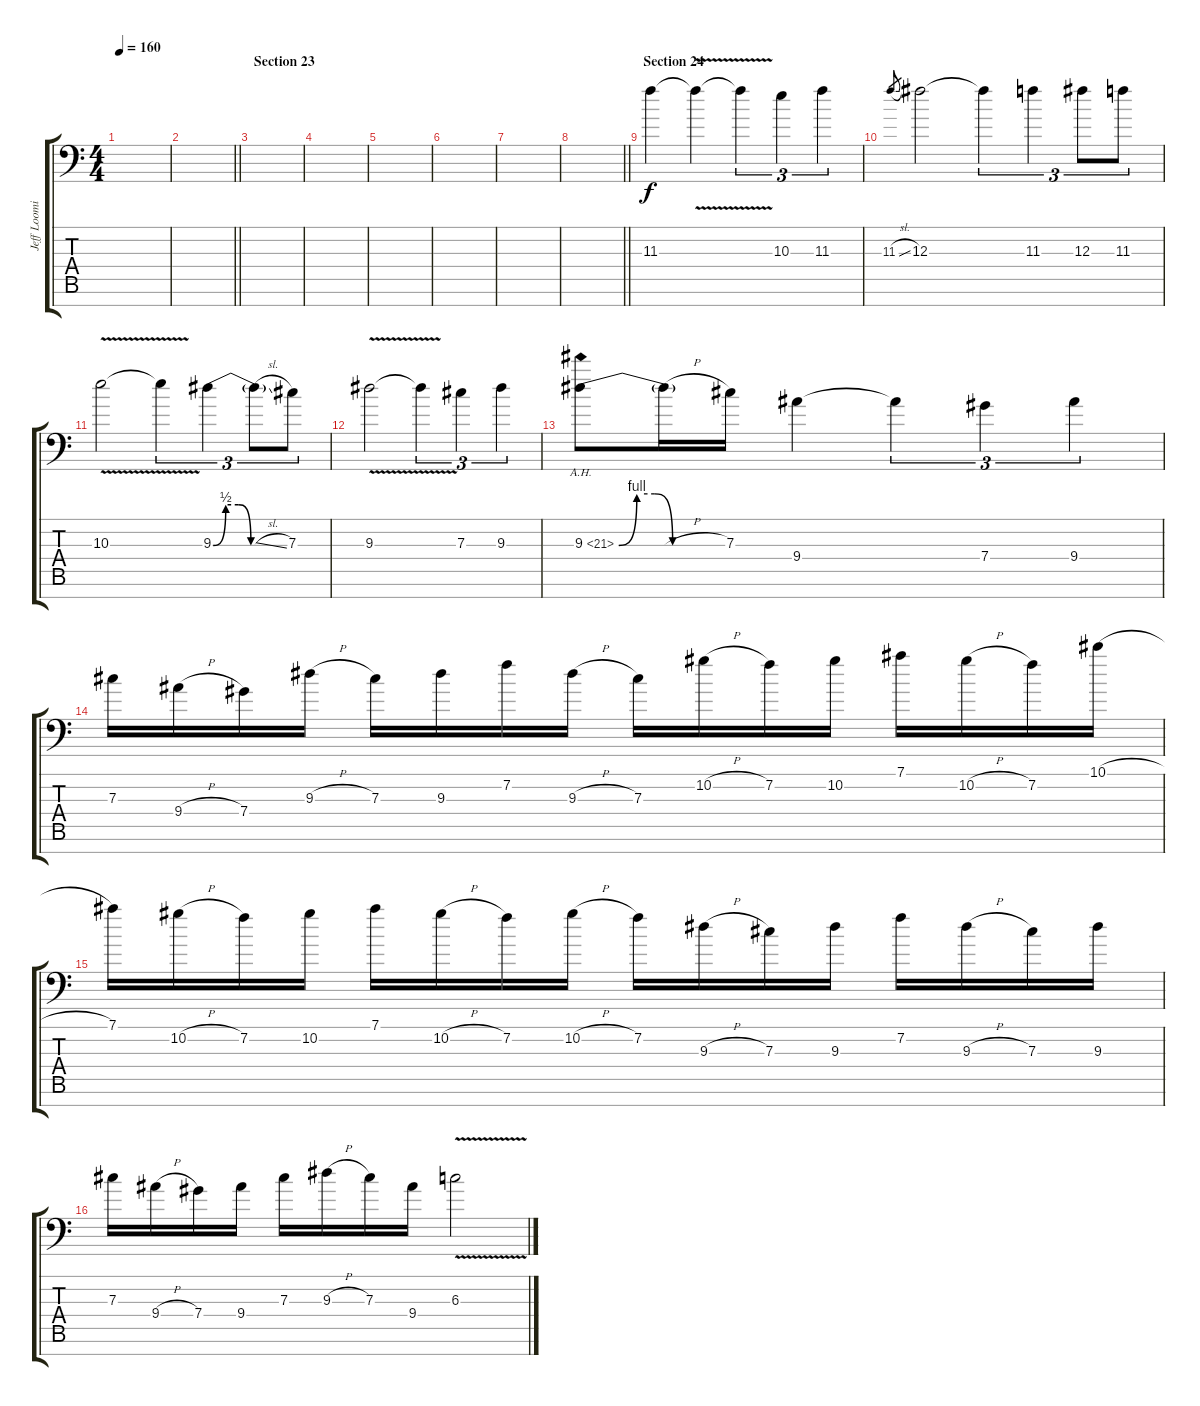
\track ("Jeff Loomis - lead guitar 2" "Jeff Loomi") {instrument overdrivenguitar}
\staff {score tabs}
\tuning (Eb4 Bb3 Gb3 Db3 Ab2 Eb2 Bb1) {hide}
\ts (4 4)
\tempo 160
\clef f4
\ks c
|
\barLineRight lightlight
|
\section ("" "Section 23")
|
|
|
|
|
\barLineRight lightlight
|
\section ("" "Section 24")
11.3.4 11.3{v t}.4 11.3{t}.4{tu (3 2)} 10.3.4{tu (3 2)} 11.3.4{tu (3 2)} |
11.3{sl}.8{gr} 12.3.2 12.3{t}.4{tu (3 2)} 11.3.4{tu (3 2)} 12.3.8{tu (3 2)} 11.3.8{tu (3 2)} |
10.3{v}.2 10.3{t}.4{tu (3 2)} 9.3{be (custom 0 0 10 2 20 2 30 0 60 0)}.4{tu (3 2)} 9.3{sl t}.8{tu (3 2)} 7.3.8{tu (3 2)} |
9.3{v}.2 9.3{t}.4{tu (3 2)} 7.3.4{tu (3 2)} 9.3.4{tu (3 2)} |
9.3{be (custom 0 0 10 4 20 4 30 0 60 0) ah 12}.8 9.3{h t}.16 7.3.16 9.4.4 9.4{t}.4{tu (3 2)} 7.4.4{tu (3 2)} 9.4.4{tu (3 2)} |
7.3.16 9.4{h}.16 7.4.16 9.3{h}.16 7.3.16 9.3.16 7.2.16 9.3{h}.16 7.3.16 10.2{h}.16 7.2.16 10.2.16 7.1.16 10.2{h}.16 7.2.16 10.1{h}.16 |
7.1.16 10.2{h}.16 7.2.16 10.2.16 7.1.16 10.2{h}.16 7.2.16 10.2{h}.16 7.2.16 9.3{h}.16 7.3.16 9.3.16 7.2.16 9.3{h}.16 7.3.16 9.3.16 |
7.3.16 9.4{h}.16 7.4.16 9.4.16 7.3.16 9.3{h}.16 7.3.16 9.4.16 6.3{v}.2
